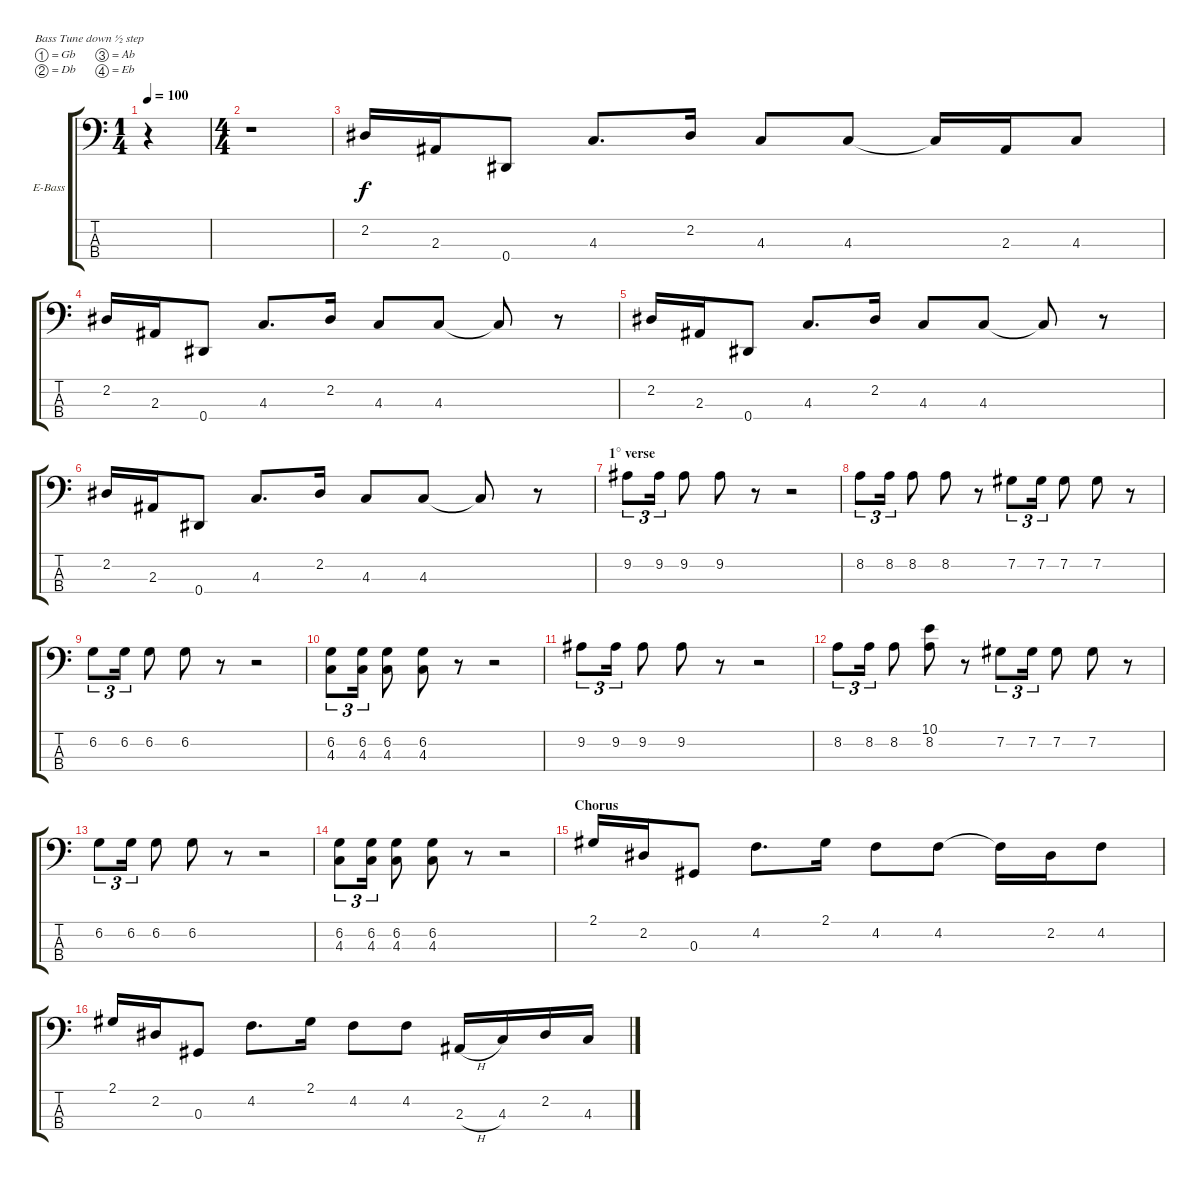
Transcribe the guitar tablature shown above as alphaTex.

\bracketExtendMode groupsimilarinstruments
\firstSystemTrackNameOrientation horizontal
\otherSystemsTrackNameOrientation horizontal
\track ("Noel" "E-Bass") {instrument electricbasspick}
\staff {score tabs}
\tuning (Gb2 Db2 Ab1 Eb1)
\ts (1 4)
\tempo 100
\clef f4
\ks c
r.4{dy f instrument electricbasspick} |
\ts (4 4)
r.1 |
2.2.16 2.3.16 0.4.8 4.3.8{d} 2.2.16 4.3.8 4.3.8 4.3{t}.16 2.3.16 4.3.8 |
2.2.16 2.3.16 0.4.8 4.3.8{d} 2.2.16 4.3.8 4.3.8 4.3{t}.8 r.8 |
2.2.16 2.3.16 0.4.8 4.3.8{d} 2.2.16 4.3.8 4.3.8 4.3{t}.8 r.8 |
2.2.16 2.3.16 0.4.8 4.3.8{d} 2.2.16 4.3.8 4.3.8 4.3{t}.8 r.8 |
\section ("" "1° verse")
9.2.8{tu (3 2)} 9.2.16{tu (3 2)} 9.2.8 9.2.8 r.8 r.2 |
8.2.8{tu (3 2)} 8.2.16{tu (3 2)} 8.2.8 8.2.8 r.8 7.2.8{tu (3 2)} 7.2.16{tu (3 2)} 7.2.8 7.2.8 r.8 |
6.2.8{tu (3 2)} 6.2.16{tu (3 2)} 6.2.8 6.2.8 r.8 r.2 |
(6.2 4.3).8{tu (3 2)} (6.2 4.3).16{tu (3 2)} (6.2 4.3).8 (6.2 4.3).8 r.8 r.2 |
9.2.8{tu (3 2)} 9.2.16{tu (3 2)} 9.2.8 9.2.8 r.8 r.2 |
8.2.8{tu (3 2)} 8.2.16{tu (3 2)} 8.2.8 (10.1 8.2).8 r.8 7.2.8{tu (3 2)} 7.2.16{tu (3 2)} 7.2.8 7.2.8 r.8 |
6.2.8{tu (3 2)} 6.2.16{tu (3 2)} 6.2.8 6.2.8 r.8 r.2 |
(6.2 4.3).8{tu (3 2)} (6.2 4.3).16{tu (3 2)} (6.2 4.3).8 (6.2 4.3).8 r.8 r.2 |
\section ("" "Chorus")
2.1.16 2.2.16 0.3.8 4.2.8{d} 2.1.16 4.2.8 4.2.8 4.2{t}.16 2.2.16 4.2.8 |
2.1.16 2.2.16 0.3.8 4.2.8{d} 2.1.16 4.2.8 4.2.8 2.3{h}.16 4.3.16 2.2.16 4.3.16
